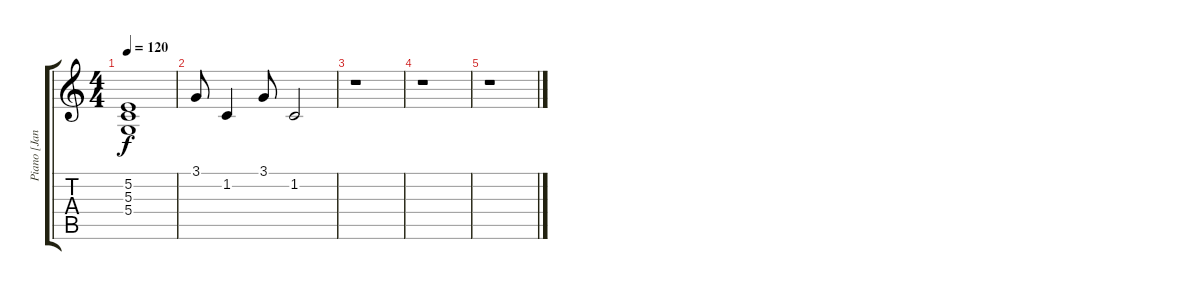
\track ("Piano [Jan]" "Piano [Jan") {instrument acousticgrandpiano}
\staff {score tabs}
\tuning (E4 B3 G3 D3 A2 E2) {hide}
\ts (4 4)
\tempo 120
\clef g2
\ks c
(5.2 5.3 5.4).1{dy f} |
3.1.8 1.2.4 3.1.8 1.2.2 |
r.1 |
r.1 |
r.1
